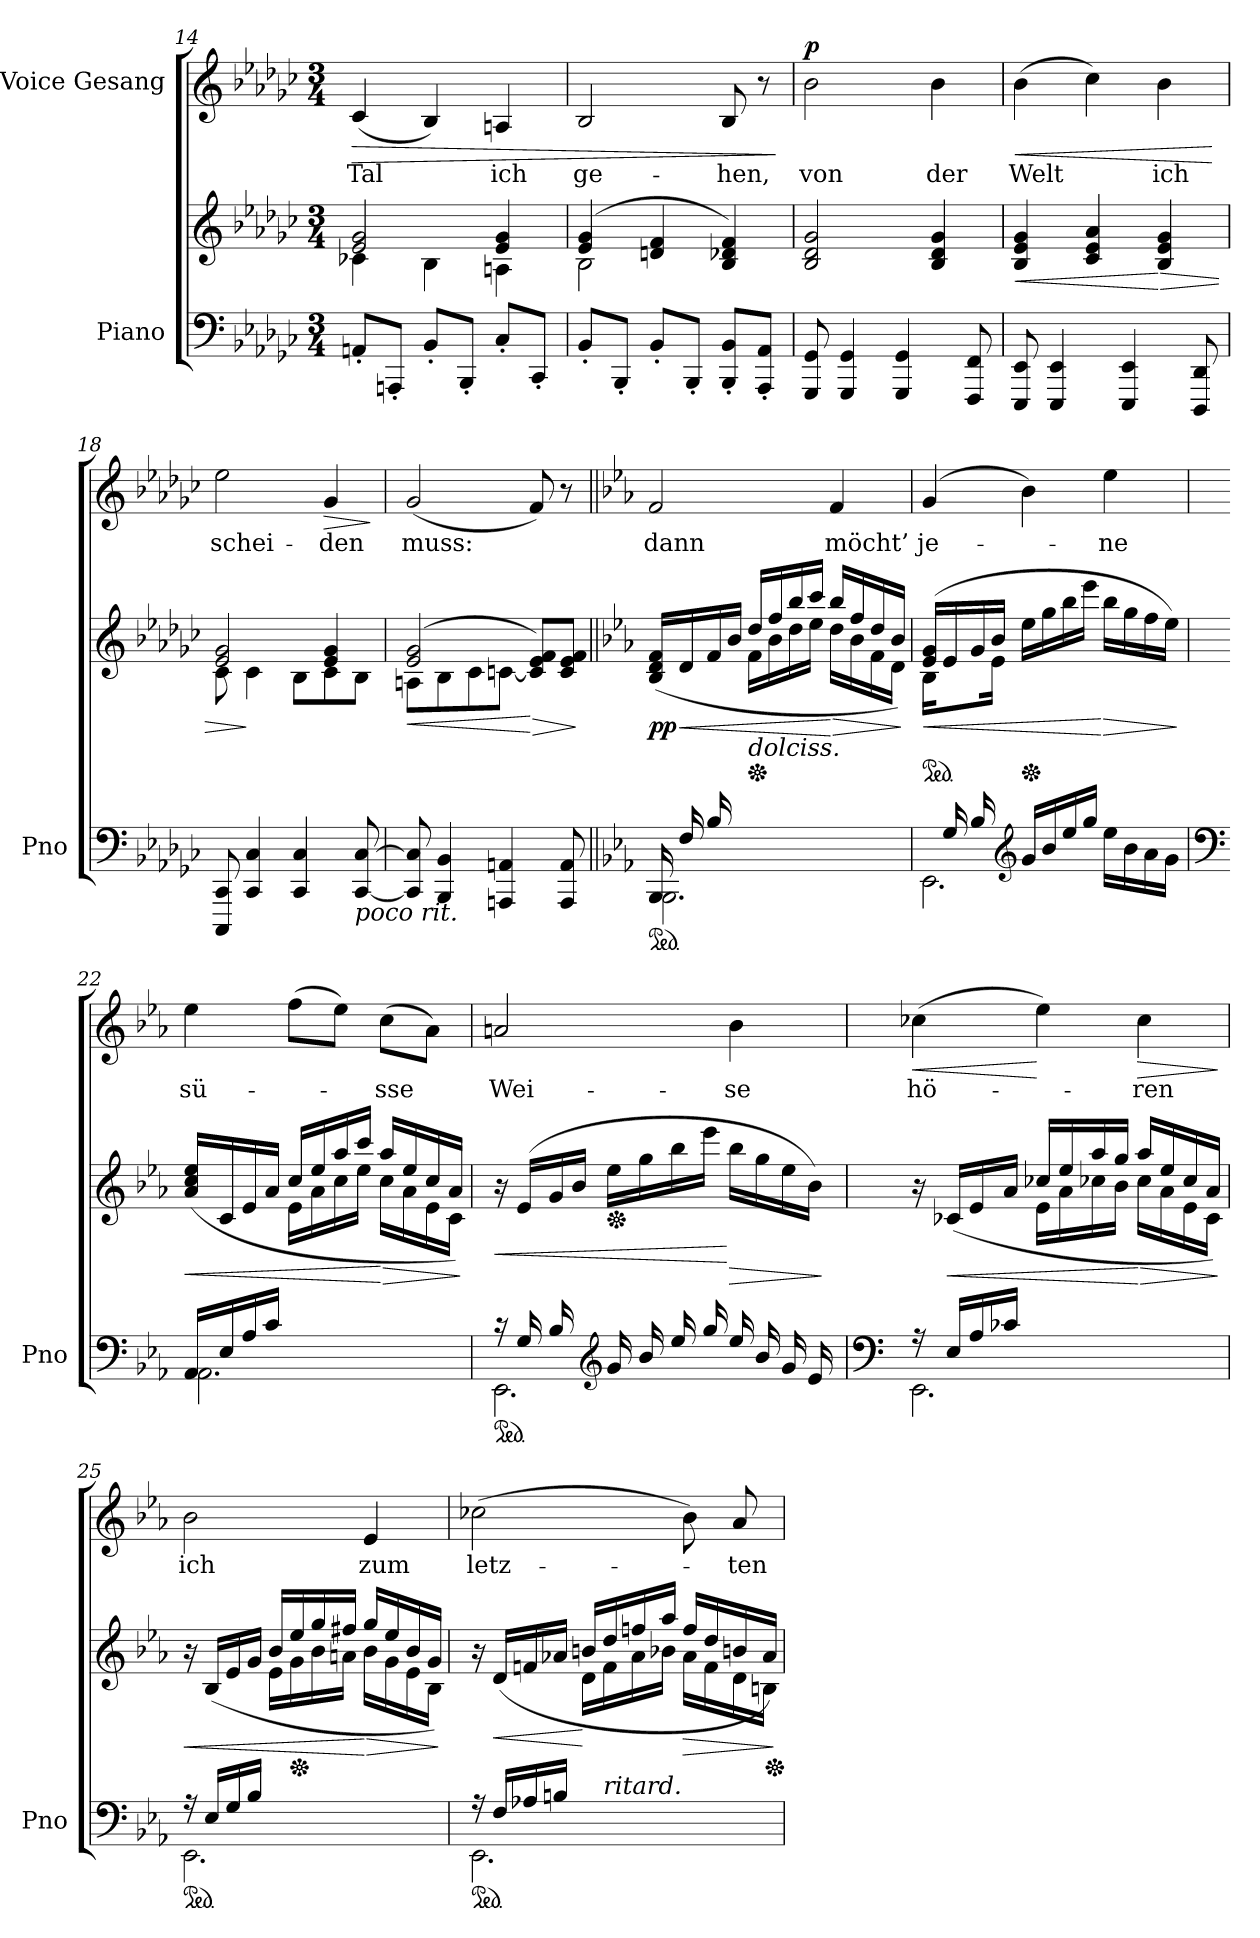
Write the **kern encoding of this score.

**kern	**kern	**dynam	**kern	**text	**dynam
*part2	*part2	*part2	*part1	*part1	*part1
*staff3	*staff2	*staff2/3	*staff1	*staff1	*staff1
*I"Piano	*	*	*I"Voice Gesang	*	*
*I'Pno	*	*	*	*	*
*clefF4	*clefG2	*	*clefG2	*	*
*k[b-e-a-d-g-c-]	*k[b-e-a-d-g-c-]	*	*k[b-e-a-d-g-c-]	*	*
*M3/4	*M3/4	*	*M3/4	*	*
=14	=14	=14	=14	=14	=14
*	*^	*	*	*	*
!	!	!	!	!	!LO:LY:b	!LO:HP:b
8AAn'/L	2e-/ 2g-/	4c-X\	.	(<4c-/	Tal	>
8AAAn'/J	.	.	.	.	.	.
8BB-'/L	.	4B-\	.	4B-/)	.	.
8BBB-'/J	.	.	.	.	.	.
!	!	!	!	!	!LO:LY:b	!
8C-'/L	4e-/ 4g-/	4An\	.	4An/	ich	.
8CC-'/J	.	.	.	.	.	.
=15	=15	=15	=15	=15	=15	=15
*	*	*	*	*MM58	*	*
!	!	!	!	!	!LO:LY:b	!
8BB-'/L	(<4e-/ 4g-/	2B-\	.	2B-/	ge-	.
8BBB-'/J	.	.	.	.	.	.
8BB-'/L	4dn/ 4f/	.	.	.	.	.
8BBB-'/J	.	.	.	.	.	.
*	*	*	*	*MM56	*	*
!	!	!	!	!	!LO:LY:b	!
8BBB-/' 8BB-/'L	4B-/ 4d-X/ 4f/)	4ryy	.	8B-/	-hen,	.
8AAA-/' 8AA-/'J	.	.	.	8r	.	.
*	*v	*v	*	*	*	*
.	.	.	.	.	]
=16	=16	=16	=16	=16	=16
*	*	*	*MM60	*	*
!	!	!	!	!LO:LY:b	!LO:DY:a
8GGG-/ 8GG-/	2B-/ 2d-/ 2g-/	.	2b-\	von	p
4GGG-/ 4GG-/	.	.	.	.	.
4GGG-/ 4GG-/	.	.	.	.	.
!	!	!	!	!LO:LY:b	!
.	4B-/ 4d-/ 4g-/	.	4b-\	der	.
8FFF/ 8FF/	.	.	.	.	.
!!LO:LB:g=z
=17	=17	=17	=17	=17	=17
!	!	!LO:HP:b	!	!LO:LY:b	!LO:HP:b
8EEE-/ 8EE-/	4B-/ 4e-/ 4g-/	<	(>4b-\	Welt	<
4EEE-/ 4EE-/	.	.	.	.	.
.	4c-/ 4e-/ 4a-/	.	4cc-\)	.	.
4EEE-/ 4EE-/	.	.	.	.	.
!	!	!LO:HP:n=1:b	!	!LO:LY:b	!
.	4B-/ 4e-/ 4g-/	[ >	4b-\	ich	.
8DDD-/ 8DD-/	.	.	.	.	.
.	.	.	.	.	[
=18	=18	=18	=18	=18	=18
*	*^	*	*	*	*
!	!	!	!	!	!LO:LY:b	!
8CCC-/ 8CC-/	2e-/ 2g-/	8c-\	.	2ee-\	schei-	.
4CC-/ 4C-/	.	4c-\	]	.	.	.
4CC-/ 4C-/	.	8B-\L	.	.	.	.
!	!	!	!	!	!LO:LY:b	!LO:HP:b
.	4e-/ 4g-/	8c-\	.	4g-/	-den	>
!LO:TX:b:i:t=poco rit.	!	!	!	!	!	!
[8CC-/ [8C-/	.	8B-\J	.	.	.	.
*	*v	*v	*	*	*	*
.	.	.	.	.	]
=19	=19	=19	=19	=19	=19
*	*	*	*MM58	*	*
!	!LO:TX:a:i:t=poco rit.	!	!	!	!
!	!	!LO:HP:b	!	!LO:LY:b	!
*	*^	*	*	*	*
8CC-/] 8C-/]	(>2e-/ 2g-/	8An\L	<	(<2g-/	muss:	.
4BBB-/ 4BB-/	.	8B-\	.	.	.	.
.	.	8c-\	.	.	.	.
4AAAn/ 4AAn/	.	[8cn\J	.	.	.	.
*	*	*	*	*MM56	*	*
!	!	!	!LO:HP:n=1:b	!	!	!
.	8c/] 8e-/ 8f/L)	4ryy	[ >	8f/)	.	.
8AAA/ 8AA/	8c/ 8e-/ 8f/J	.	.	8r	.	.
*	*v	*v	*	*	*	*
.	.	]	.	.	.
=20||	=20||	=20||	=20||	=20||	=20||
*k[b-e-a-]	*k[b-e-a-]	*	*k[b-e-a-]	*	*
*ped	*	*	*	*	*
*	*	*	*MM60	*	*
!LO:TX:b:i:t=una corda	!	!	!	!	!
!LO:N:head=open	!	!LO:HP:b	!	!LO:LY:b	!
*^	*^	*	*	*	*
!	!	!	!	!LO:DY:n=1:b	!	!	!LO:DY:a
!	!	!	!	!	!	!	!LO:DY:n=1:a
16BBB-/LL	2.BBB-\	(>16B-/ 16d/ 16f/LL	8.ryy	< pp	2f/	dann	p other-dynamics
16F/	.	16d/	.	.	.	.	.
16B-/	.	16f/	.	.	.	.	.
2ryy	.	16b-/JJ	16d\JJ	.	.	.	.
*	*	*Xped	*	*	*	*	*
!	!	!LO:TX:b:i:t=dolciss.	!	!	!	!	!
.	.	16dd/LL	16f\LL	.	.	.	.
.	.	16ff/	16b-\	.	.	.	.
.	.	16bb-/	16dd\	.	.	.	.
.	.	16ccc/JJ	16ee-\JJ	.	.	.	.
!	!	!	!	!LO:HP:n=1:b	!	!LO:LY:b	!
.	.	16bb-/LL	16dd\LL	[ >	4f/	möcht’	.
.	.	16ff/	16b-\	.	.	.	.
.	.	16dd/	16f\	.	.	.	.
16ryy	.	16b-/JJ)	16d\JJ	.	.	.	.
*v	*v	*	*	*	*	*	*
*	*v	*v	*	*	*	*
.	.	]	.	.	.
=21	=21	=21	=21	=21	=21
*^	*	*	*	*	*
!	!	!	!LO:HP:b	!	!	!
*	*	*^	*	*	*	*
*	*	*ped	*	*	*	*	*
!	!	!	!	!	!	!LO:LY:b	!
16ryy	2.EE-\	(>16e-/ 16g/LL	16B-\LL	<	(>4g/	je-	.
16G/	.	16e-/	8ryy	.	.	.	.
16B-/	.	16g/	.	.	.	.	.
16ryy	.	16b-/JJ	16e-\JJ	.	.	.	.
*clefG2	*	*	*	*	*	*	*
*	*	*Xped	*	*	*	*	*
16g/LL	.	16ee-\LL	2ryy	.	4b-\)	.	.
16b-/	.	16gg\	.	.	.	.	.
16ee-/	.	16bb-\	.	.	.	.	.
16gg/JJ	.	16eee-\JJ	.	.	.	.	.
!	!	!	!	!LO:HP:n=1:b	!	!LO:LY:b	!
16ee-\LL	.	16bb-\LL	.	[ >	4ee-\	-ne	.
16b-\	.	16gg\	.	.	.	.	.
16a-\	.	16ff\	.	.	.	.	.
16g\JJ	.	16ee-\JJ)	.	.	.	.	.
*v	*v	*	*	*	*	*	*
*	*v	*v	*	*	*	*
.	.	]	.	.	.
!!LO:PB:g=z
=22	=22	=22	=22	=22	=22
*clefF4	*	*	*	*	*
!LO:N:head=open	!	!LO:HP:b	!	!LO:LY:b	!
*^	*^	*	*	*	*
16AA-/LL	2.AA-\	(>16a-/ 16cc/ 16ee-/LL	4ryy	<	4ee-\	sü-	.
16E-/	.	16c/	.	.	.	.	.
16A-/	.	16e-/	.	.	.	.	.
16c/JJ	.	16a-/JJ	.	.	.	.	.
2ryy	.	16cc/LL	16e-\LL	.	(>8ff\L	.	.
.	.	16ee-/	16a-\	.	.	.	.
.	.	16aa-/	16cc\	.	8ee-\J)	.	.
.	.	16ccc/JJ	16ee-\JJ	.	.	.	.
!	!	!	!	!LO:HP:n=1:b	!	!LO:LY:b	!
.	.	16aa-/LL	16cc\LL	[ >	(>8cc\L	-sse	.
.	.	16ee-/	16a-\	.	.	.	.
.	.	16cc/	16e-\	.	8a-\J)	.	.
.	.	16a-/JJ)	16c\JJ	.	.	.	.
*v	*v	*	*	*	*	*	*
*	*v	*v	*	*	*	*
.	.	]	.	.	.
=23	=23	=23	=23	=23	=23
*ped	*	*	*	*	*
*^	*	*	*	*	*
!	!	!	!LO:HP:b	!	!LO:LY:b	!
*	*	*^	*	*	*	*
16r	2.EE-\	16r	8.ryy	<	2an/	Wei-	.
16G/LL	.	(>16e-/LL	.	.	.	.	.
16B-/	.	16g/	.	.	.	.	.
16ryy	.	16b-/JJ	16e-\JJ	.	.	.	.
*clefG2	*	*	*	*	*	*	*
*	*	*Xped	*	*	*	*	*
16g/LL	.	16ee-\LL	2ryy	.	.	.	.
16b-/	.	16gg\	.	.	.	.	.
16ee-/	.	16bb-\	.	.	.	.	.
16gg/JJ	.	16eee-\JJ	.	.	.	.	.
!	!	!	!	!LO:HP:n=1:b	!	!LO:LY:b	!
16ee-/LL	.	16bb-\LL	.	[ >	4b-\	-se	.
16b-/	.	16gg\	.	.	.	.	.
16g/	.	16ee-\	.	.	.	.	.
16e-/JJ	.	16b-\JJ)	.	.	.	.	.
*v	*v	*	*	*	*	*	*
*	*v	*v	*	*	*	*
.	.	]	.	.	.
=24	=24	=24	=24	=24	=24
*clefF4	*	*	*	*	*
*^	*^	*	*	*	*
!	!	!	!	!	!	!LO:LY:b	!LO:HP:b
16r	2.EE-\	16r	4ryy	.	(>4cc-X\	hö-	<
!	!	!	!	!LO:HP:b	!	!	!
16E-/LL	.	(>16c-X/LL	.	<	.	.	.
16A-/	.	16e-/	.	.	.	.	.
16c-X/JJ	.	16a-/JJ	.	.	.	.	.
2ryy	.	16cc-X/LL	16e-\LL	.	4ee-\)	.	[
.	.	16ee-/	16a-\	.	.	.	.
.	.	16aa-/	16cc-X\	.	.	.	.
.	.	16gg/JJ	16b-\JJ	.	.	.	.
!	!	!	!	!LO:HP:n=1:b	!	!LO:LY:b	!LO:HP:b
.	.	16aa-/LL	16cc-\LL	[ >	4cc-\	-ren	>
.	.	16ee-/	16a-\	.	.	.	.
.	.	16cc-/	16e-\	.	.	.	.
.	.	16a-/JJ)	16c-\JJ	.	.	.	.
*v	*v	*	*	*	*	*	*
*	*v	*v	*	*	*	*
.	.	]	.	.	]
=25	=25	=25	=25	=25	=25
*ped	*	*	*	*	*
*^	*	*	*	*	*
!	!	!	!LO:HP:b	!	!LO:LY:b	!
*	*	*^	*	*	*	*
16r	2.EE-\	16r	4ryy	<	2b-\	ich	.
16E-/LL	.	(>16B-/LL	.	.	.	.	.
16G/	.	16e-/	.	.	.	.	.
16B-/JJ	.	16g/JJ	.	.	.	.	.
2ryy	.	16b-/LL	16e-\LL	.	.	.	.
*	*	*Xped	*	*	*	*	*
.	.	16ee-/	16g\	.	.	.	.
.	.	16gg/	16b-\	.	.	.	.
.	.	16ff#X/JJ	16an\JJ	.	.	.	.
!	!	!	!	!LO:HP:n=1:b	!	!LO:LY:b	!
.	.	16gg/LL	16b-\LL	[ >	4e-/	zum	.
.	.	16ee-/	16g\	.	.	.	.
.	.	16b-/	16e-\	.	.	.	.
.	.	16g/JJ)	16B-\JJ	.	.	.	.
*v	*v	*	*	*	*	*	*
*	*v	*v	*	*	*	*
.	.	]	.	.	.
!!LO:LB:g=z
=26	=26	=26	=26	=26	=26
*ped	*	*	*	*	*
*	*	*	*MM58	*	*
*^	*^	*	*	*	*
!	!	!	!	!	!LO:TX:a:i:t=ritard.	!	!
!	!	!	!	!	!	!LO:LY:b	!
*	*^	*	*	*	*^	*	*
16r	2.EE-\	4ryy	16r	4ryy	.	(>2cc-X\	4ryy	letz-	.
!	!	!	!	!	!LO:HP:b	!	!	!	!
16F/LL	.	.	(>16d/LL	.	<	.	.	.	.
16A-X/	.	.	16fn/	.	.	.	.	.	.
16Bn/JJ	.	.	16a-X/JJ	.	.	.	.	.	.
*	*	*	*	*	*	*MM56	*	*	*
2ryy	.	16ryy	16bn/LL	16d\LL	[	.	2ryy	.	.
!	!	!LO:TX:a:i:t=ritard.	!	!	!	!	!	!	!
.	.	4..ryy	16dd/	16f\	.	.	.	.	.
.	.	.	16ffn/	16a-\	.	.	.	.	.
.	.	.	16aa-/JJ	16b-\JJ	.	.	.	.	.
*	*	*	*	*	*	*MM52	*	*	*
!	!	!	!	!	!LO:HP:b	!	!	!	!
.	.	.	16ff/LL	16a-\LL	>	8b-\)	.	.	.
.	.	.	16dd/	16f\	.	.	.	.	.
!	!	!	!	!	!	!	!	!LO:LY:b	!
.	.	.	16b/	16d\	.	8a-/	.	-ten	.
.	.	.	16a-/JJ)	16Bn\JJ	.	.	.	.	.
*	*	*	*v	*v	*	*	*	*	*
.	.	.	.	]	.	.	.	.
*	*	*	*Xped	*	*	*	*	*
*v	*v	*v	*	*	*v	*v	*	*
=	=	=	=	=	=
*-	*-	*-	*-	*-	*-
